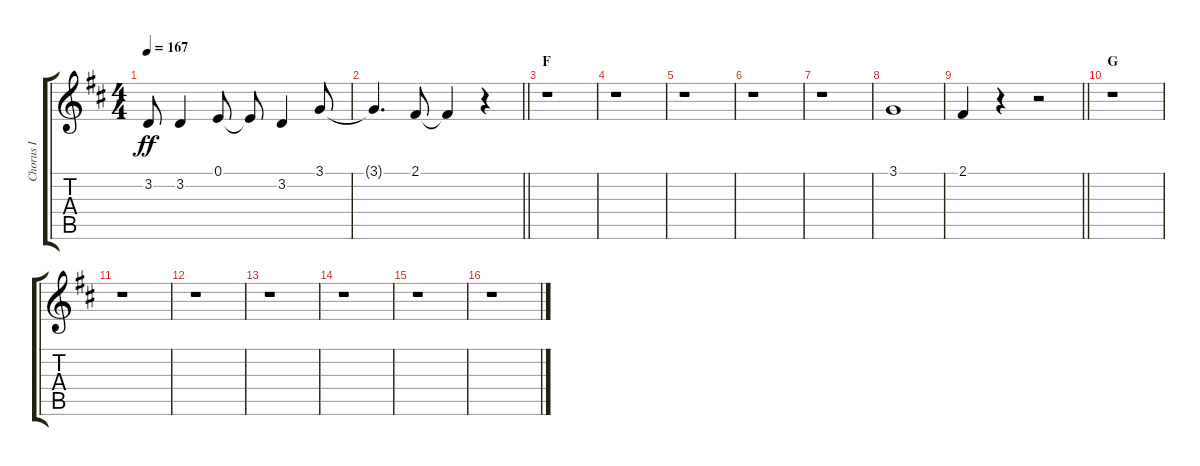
\track ("Chorus I" "Chorus I") {instrument voiceoohs}
\staff {score tabs}
\tuning (E4 B3 G3 D3 A2 E2) {hide}
\ts (4 4)
\tempo 167
\clef g2
\ks d
3.2.8{dy ff} 3.2.4 0.1.8 0.1{t}.8 3.2.4 3.1.8 |
\barLineRight lightlight
3.1{t}.4{d} 2.1.8 2.1{t}.4 r.4 |
\section ("" "F")
r.1 |
r.1 |
r.1 |
r.1 |
r.1 |
3.1.1 |
\barLineRight lightlight
2.1.4 r.4 r.2 |
\section ("" "G")
r.1 |
r.1 |
r.1 |
r.1 |
r.1 |
r.1 |
r.1
